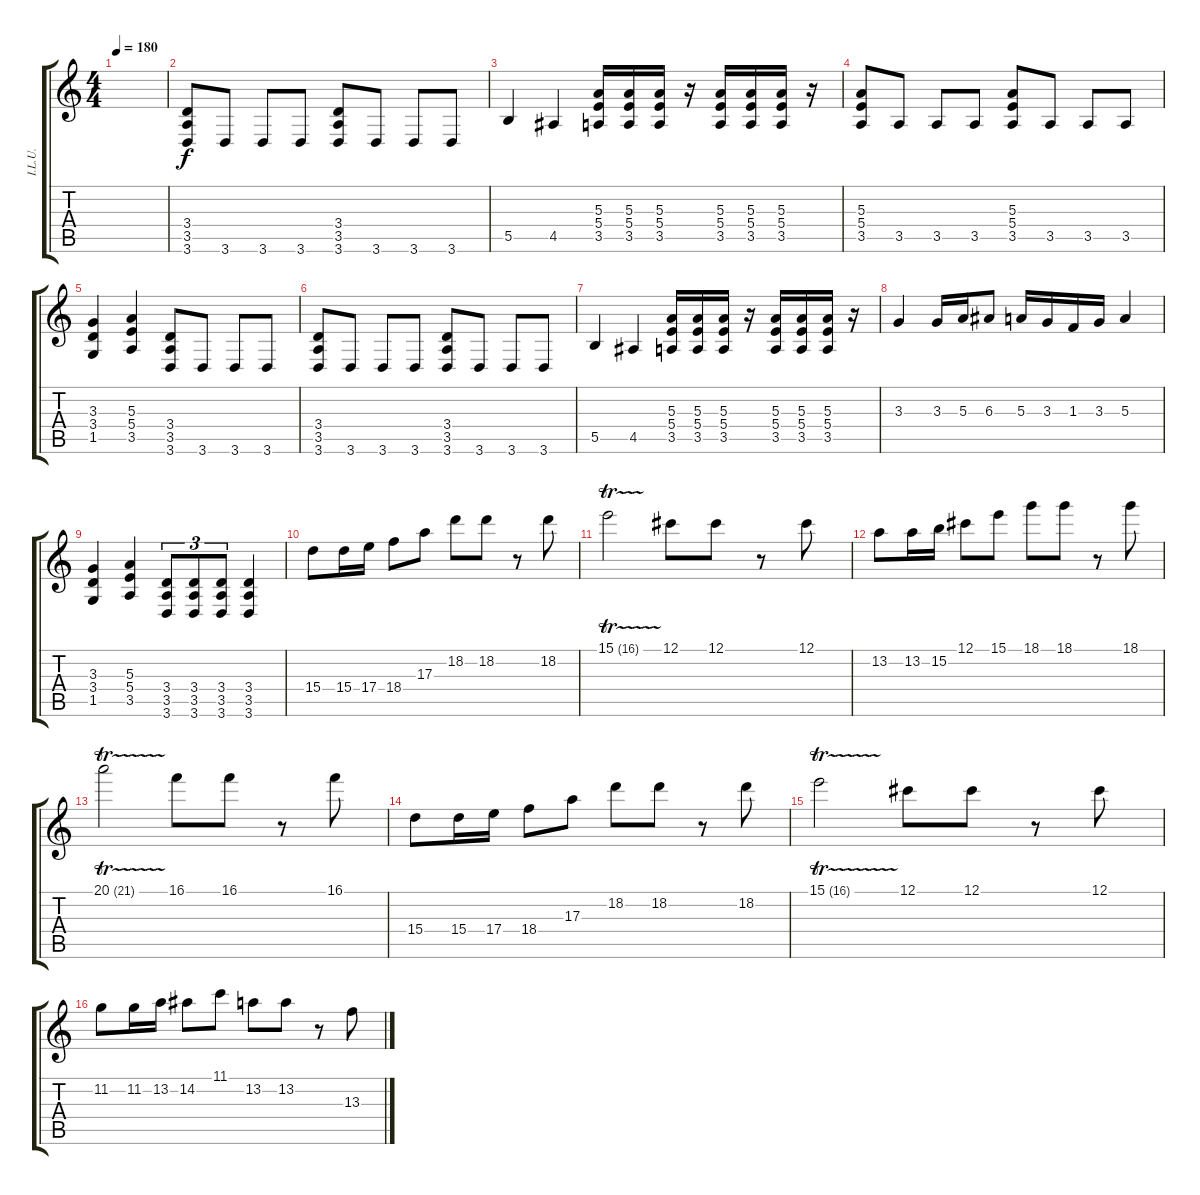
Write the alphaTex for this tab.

\track ("I.L.U." "I.L.U.") {instrument distortionguitar}
\staff {score tabs}
\tuning (Db4 Ab3 E3 B2 Gb2 B1) {hide}
\ts (4 4)
\tempo 180
\clef g2
\ks c
|
(3.4 3.5 3.6).8{volume 10} 3.6.8 3.6.8 3.6.8 (3.4 3.5 3.6).8 3.6.8 3.6.8 3.6.8 |
5.5.4 4.5.4 (5.3 5.4 3.5).16 (5.3 5.4 3.5).16 (5.3 5.4 3.5).16 r.16 (5.3 5.4 3.5).16 (5.3 5.4 3.5).16 (5.3 5.4 3.5).16 r.16 |
(5.3 5.4 3.5).8 3.5.8 3.5.8 3.5.8 (5.3 5.4 3.5).8 3.5.8 3.5.8 3.5.8 |
(3.3 3.4 1.5).4 (5.3 5.4 3.5).4 (3.4 3.5 3.6).8 3.6.8 3.6.8 3.6.8 |
(3.4 3.5 3.6).8 3.6.8 3.6.8 3.6.8 (3.4 3.5 3.6).8 3.6.8 3.6.8 3.6.8 |
5.5.4 4.5.4 (5.3 5.4 3.5).16 (5.3 5.4 3.5).16 (5.3 5.4 3.5).16 r.16 (5.3 5.4 3.5).16 (5.3 5.4 3.5).16 (5.3 5.4 3.5).16 r.16 |
3.3.4 3.3.16 5.3.16 6.3.8 5.3.16 3.3.16 1.3.16 3.3.16 5.3.4 |
(3.3 3.4 1.5).4 (5.3 5.4 3.5).4 (3.4 3.5 3.6).8{tu (3 2)} (3.4 3.5 3.6).8{tu (3 2)} (3.4 3.5 3.6).8{tu (3 2)} (3.4 3.5 3.6).4 |
15.4.8{volume 13} 15.4.16 17.4.16 18.4.8 17.3.8 18.2.8 18.2.8 r.8 18.2.8 |
15.1{tr (16 32)}.2 12.1.8 12.1.8 r.8 12.1.8 |
13.2.8 13.2.16 15.2.16 12.1.8 15.1.8 18.1.8 18.1.8 r.8 18.1.8 |
20.1{tr (21 32)}.2 16.1.8 16.1.8 r.8 16.1.8 |
15.4.8 15.4.16 17.4.16 18.4.8 17.3.8 18.2.8 18.2.8 r.8 18.2.8 |
15.1{tr (16 32)}.2 12.1.8 12.1.8 r.8 12.1.8 |
11.2.8 11.2.16 13.2.16 14.2.8 11.1.8 13.2.8 13.2.8 r.8 13.3.8
